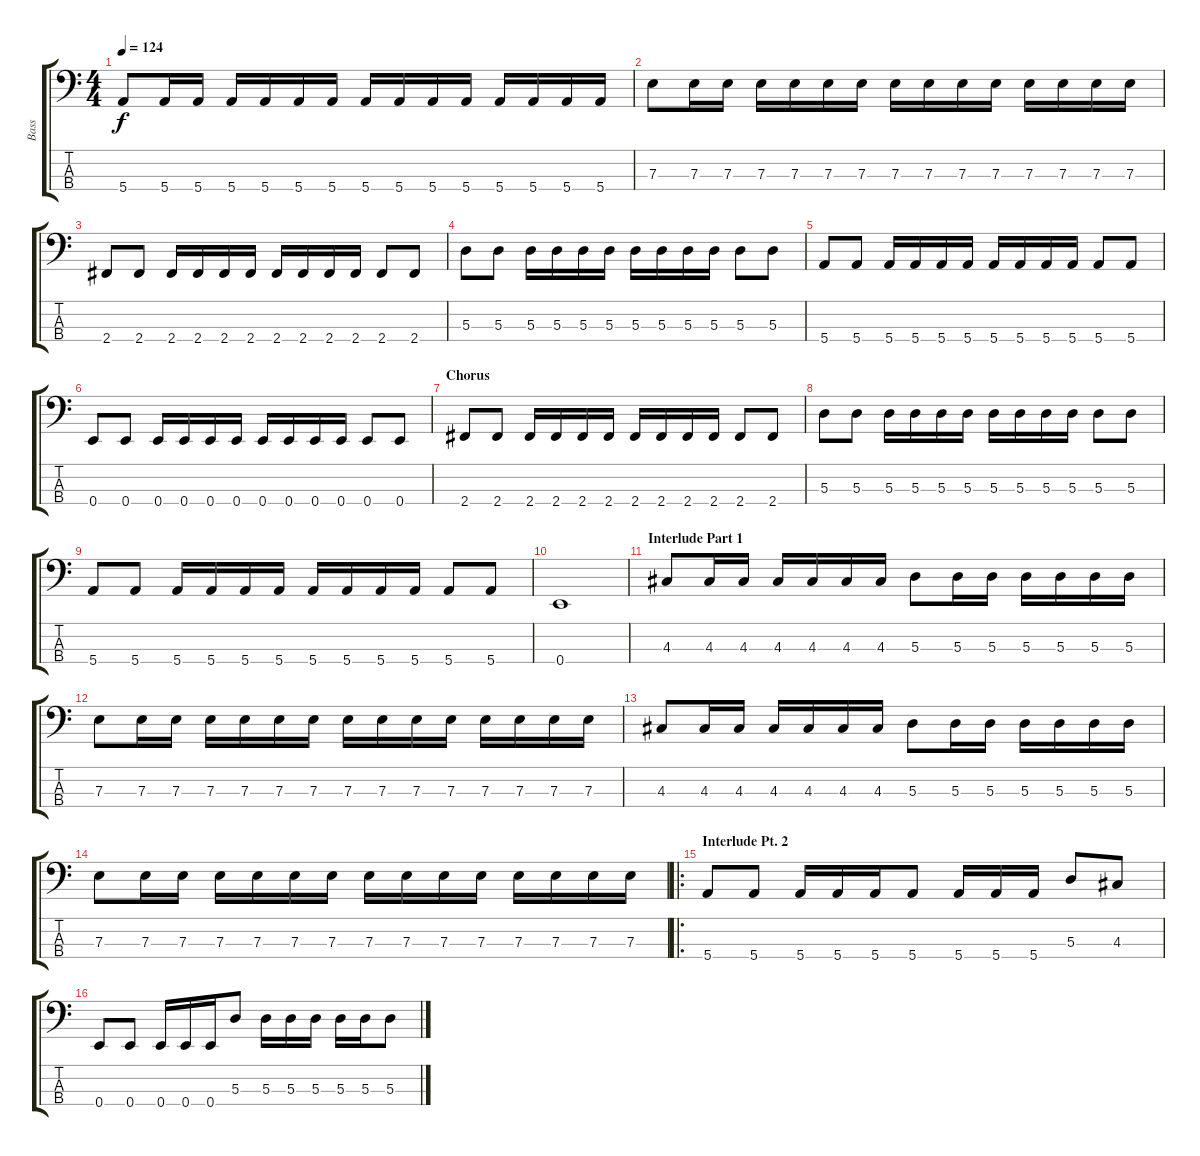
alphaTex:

\track ("Bass" "Bass") {instrument slapbass2}
\staff {score tabs}
\tuning (G2 D2 A1 E1) {hide}
\ts (4 4)
\tempo 124
\clef f4
\ks c
5.4.8{dy f} 5.4.16 5.4.16 5.4.16 5.4.16 5.4.16 5.4.16 5.4.16 5.4.16 5.4.16 5.4.16 5.4.16 5.4.16 5.4.16 5.4.16 |
7.3.8 7.3.16 7.3.16 7.3.16 7.3.16 7.3.16 7.3.16 7.3.16 7.3.16 7.3.16 7.3.16 7.3.16 7.3.16 7.3.16 7.3.16 |
2.4.8 2.4.8 2.4.16 2.4.16 2.4.16 2.4.16 2.4.16 2.4.16 2.4.16 2.4.16 2.4.8 2.4.8 |
5.3.8 5.3.8 5.3.16 5.3.16 5.3.16 5.3.16 5.3.16 5.3.16 5.3.16 5.3.16 5.3.8 5.3.8 |
5.4.8 5.4.8 5.4.16 5.4.16 5.4.16 5.4.16 5.4.16 5.4.16 5.4.16 5.4.16 5.4.8 5.4.8 |
0.4.8 0.4.8 0.4.16 0.4.16 0.4.16 0.4.16 0.4.16 0.4.16 0.4.16 0.4.16 0.4.8 0.4.8 |
\section ("" "Chorus")
2.4.8 2.4.8 2.4.16 2.4.16 2.4.16 2.4.16 2.4.16 2.4.16 2.4.16 2.4.16 2.4.8 2.4.8 |
5.3.8 5.3.8 5.3.16 5.3.16 5.3.16 5.3.16 5.3.16 5.3.16 5.3.16 5.3.16 5.3.8 5.3.8 |
5.4.8 5.4.8 5.4.16 5.4.16 5.4.16 5.4.16 5.4.16 5.4.16 5.4.16 5.4.16 5.4.8 5.4.8 |
0.4.1 |
\section ("" "Interlude Part 1")
4.3.8 4.3.16 4.3.16 4.3.16 4.3.16 4.3.16 4.3.16 5.3.8 5.3.16 5.3.16 5.3.16 5.3.16 5.3.16 5.3.16 |
7.3.8 7.3.16 7.3.16 7.3.16 7.3.16 7.3.16 7.3.16 7.3.16 7.3.16 7.3.16 7.3.16 7.3.16 7.3.16 7.3.16 7.3.16 |
4.3.8 4.3.16 4.3.16 4.3.16 4.3.16 4.3.16 4.3.16 5.3.8 5.3.16 5.3.16 5.3.16 5.3.16 5.3.16 5.3.16 |
7.3.8 7.3.16 7.3.16 7.3.16 7.3.16 7.3.16 7.3.16 7.3.16 7.3.16 7.3.16 7.3.16 7.3.16 7.3.16 7.3.16 7.3.16 |
\ro
\section ("" "Interlude Pt. 2")
5.4.8 5.4.8 5.4.16 5.4.16 5.4.16 5.4.8 5.4.16 5.4.16 5.4.16 5.3.8 4.3.8 |
0.4.8 0.4.8 0.4.16 0.4.16 0.4.16 5.3.8 5.3.16 5.3.16 5.3.16 5.3.16 5.3.16 5.3.8
